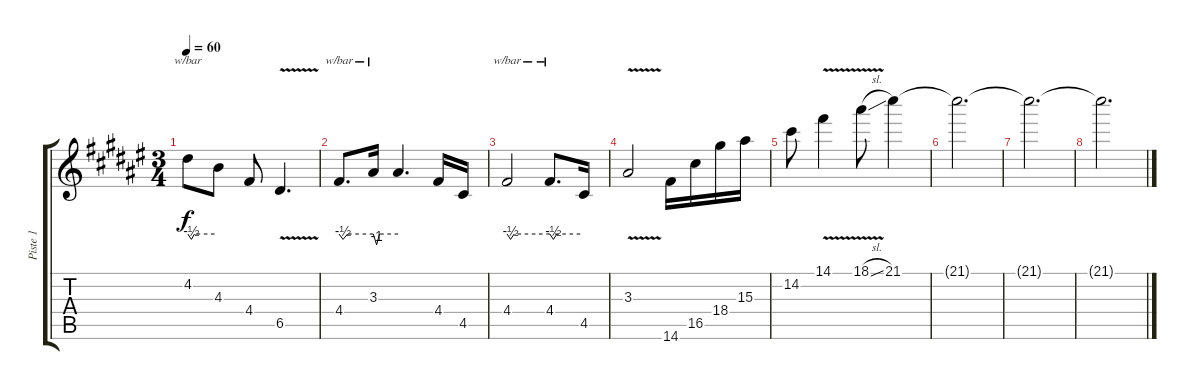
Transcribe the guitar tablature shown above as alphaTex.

\track ("Piste 1" "Piste 1") {instrument overdrivenguitar}
\staff {score tabs}
\tuning (E4 B3 G3 D3 A2 E2) {hide}
\ts (3 4)
\tempo 60
\clef g2
\ks f#
4.2.8{tbe (custom default 0 0 8 -2 15 0 60 0) dy f} 4.3.8 4.4.8 6.5{v}.4{d} |
4.4.8{d tbe (custom default 0 0 7 -2 15 0 60 0)} 3.3.16{tbe (custom default 0 0 8 -4 15 0 60 0)} 3.3{t}.4{d} 4.4.16 4.5.16 |
4.4.2{tbe (custom default 0 0 5 -2 10 0 60 0)} 4.4.8{d tbe (custom default 0 0 7 -2 14 0 60 0)} 4.5.16 |
3.3{v}.2 14.6.16 16.5.16 18.4.16 15.3.16 |
14.2.8 14.1{v}.4 18.1{v sl}.8 21.1.4 |
21.1{t}.2{d} |
21.1{t}.2{d volume 0} |
21.1{t}.2{d}
